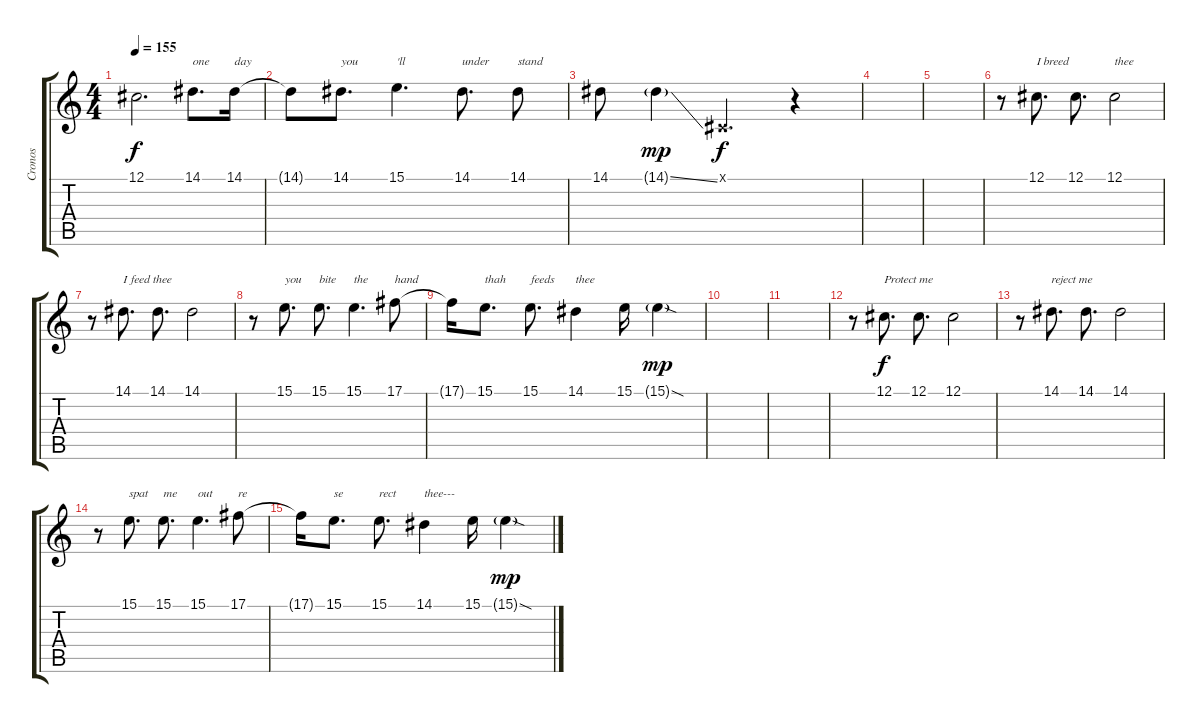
\track ("Cronos" "Cronos") {instrument lead6voice}
\staff {score tabs}
\tuning (Db4 Ab3 E3 B2 Gb2 Db2) {hide}
\ts (4 4)
\tempo 155
\clef g2
\ks c
12.1{t}.2{d dy f} 14.1.8{d txt "one "} 14.1.16{txt "day"} |
14.1{t}.8 14.1.8{d txt "you"} 15.1.4{d txt "'ll"} 14.1.8{d txt "under"} 14.1.8{txt "stand"} |
14.1.8 14.1{ss g}.4{dy mp} 0.1{x}.4{d dy f} r.4 |
|
|
r.8 12.1.8{d txt "I breed"} 12.1.8{d} 12.1.2{txt "thee"} |
r.8 14.1.8{d txt "I feed thee"} 14.1.8{d} 14.1.2 |
r.8 15.1.8{d txt "you"} 15.1.8{d txt "bite"} 15.1.4{d txt "the"} 17.1.8{txt "hand"} |
17.1{t}.16 15.1.8{d txt "thah"} 15.1.8{d txt "feeds"} 14.1.4{txt "thee"} 15.1.16 15.1{sod g}.4{dy mp} |
|
|
r.8 12.1.8{d txt "Protect me" dy f} 12.1.8{d} 12.1.2 |
r.8 14.1.8{d txt "reject me"} 14.1.8{d} 14.1.2 |
r.8 15.1.8{d txt "spat"} 15.1.8{d txt "me"} 15.1.4{d txt "out"} 17.1.8{txt "re"} |
17.1{t}.16 15.1.8{d txt "se"} 15.1.8{d txt "rect"} 14.1.4{txt "thee---"} 15.1.16 15.1{sod g}.4{dy mp}
